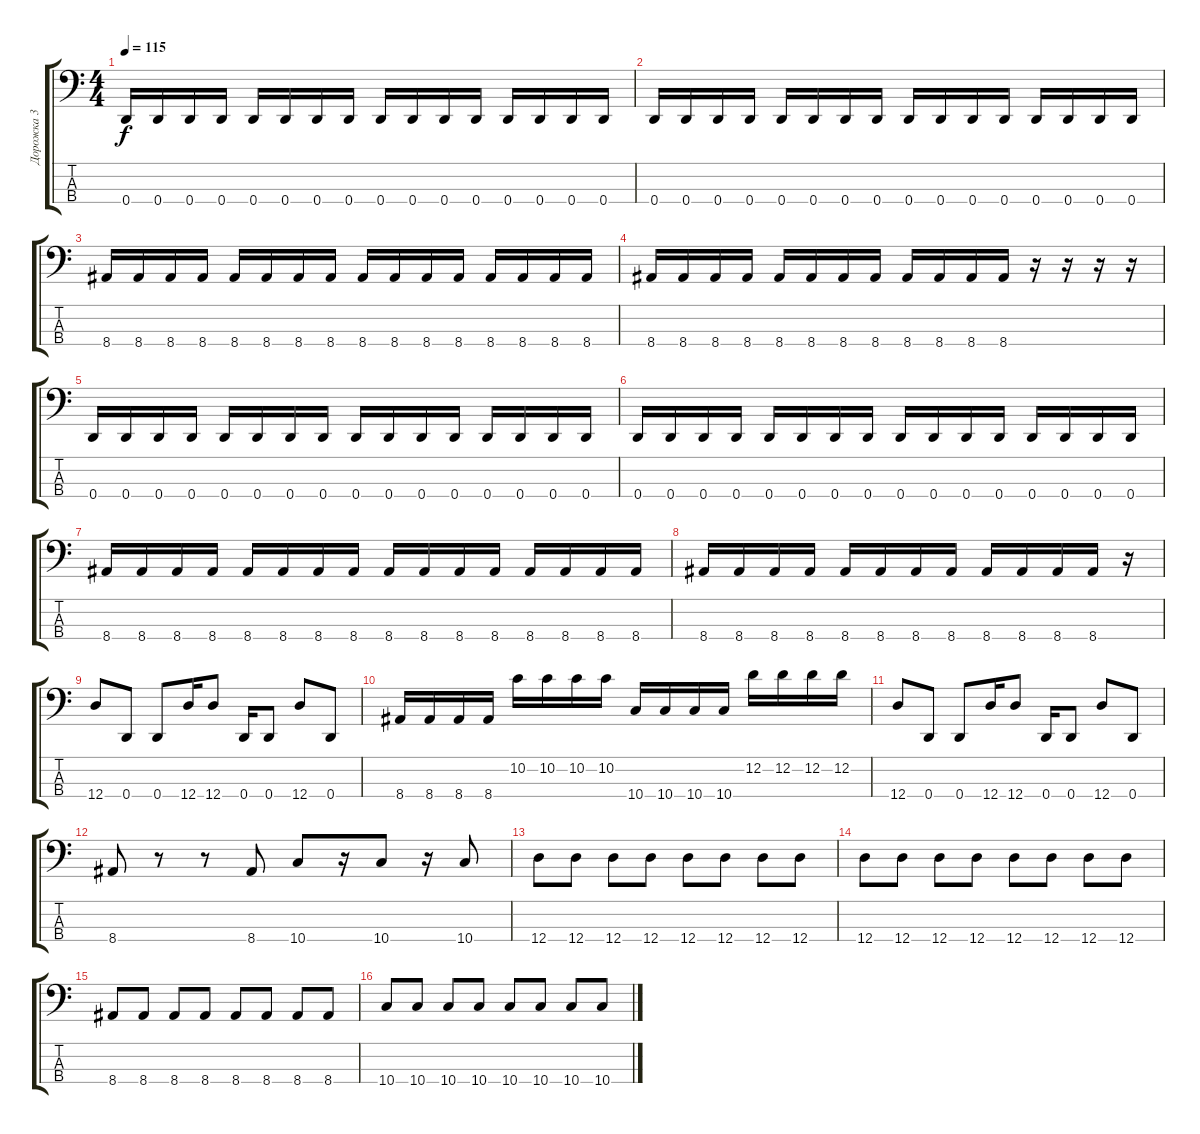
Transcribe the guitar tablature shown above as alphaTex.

\track ("Дорожка 3" "Дорожка 3") {instrument electricbassfinger}
\staff {score tabs}
\tuning (G2 D2 A1 D1) {hide}
\ts (4 4)
\tempo 115
\clef f4
\ks c
0.4.16{dy f} 0.4.16 0.4.16 0.4.16 0.4.16 0.4.16 0.4.16 0.4.16 0.4.16 0.4.16 0.4.16 0.4.16 0.4.16 0.4.16 0.4.16 0.4.16 |
0.4.16 0.4.16 0.4.16 0.4.16 0.4.16 0.4.16 0.4.16 0.4.16 0.4.16 0.4.16 0.4.16 0.4.16 0.4.16 0.4.16 0.4.16 0.4.16 |
8.4.16 8.4.16 8.4.16 8.4.16 8.4.16 8.4.16 8.4.16 8.4.16 8.4.16 8.4.16 8.4.16 8.4.16 8.4.16 8.4.16 8.4.16 8.4.16 |
8.4.16 8.4.16 8.4.16 8.4.16 8.4.16 8.4.16 8.4.16 8.4.16 8.4.16 8.4.16 8.4.16 8.4.16 r.16 r.16 r.16 r.16 |
0.4.16 0.4.16 0.4.16 0.4.16 0.4.16 0.4.16 0.4.16 0.4.16 0.4.16 0.4.16 0.4.16 0.4.16 0.4.16 0.4.16 0.4.16 0.4.16 |
0.4.16 0.4.16 0.4.16 0.4.16 0.4.16 0.4.16 0.4.16 0.4.16 0.4.16 0.4.16 0.4.16 0.4.16 0.4.16 0.4.16 0.4.16 0.4.16 |
8.4.16 8.4.16 8.4.16 8.4.16 8.4.16 8.4.16 8.4.16 8.4.16 8.4.16 8.4.16 8.4.16 8.4.16 8.4.16 8.4.16 8.4.16 8.4.16 |
8.4.16 8.4.16 8.4.16 8.4.16 8.4.16 8.4.16 8.4.16 8.4.16 8.4.16 8.4.16 8.4.16 8.4.16 r.16 |
12.4.8 0.4.8 0.4.8 12.4.16 12.4.8 0.4.16 0.4.8 12.4.8 0.4.8 |
8.4.16 8.4.16 8.4.16 8.4.16 10.2.16 10.2.16 10.2.16 10.2.16 10.4.16 10.4.16 10.4.16 10.4.16 12.2.16 12.2.16 12.2.16 12.2.16 |
12.4.8 0.4.8 0.4.8 12.4.16 12.4.8 0.4.16 0.4.8 12.4.8 0.4.8 |
8.4.8 r.8 r.8 8.4.8 10.4.8 r.16 10.4.8 r.16 10.4.8 |
12.4.8 12.4.8 12.4.8 12.4.8 12.4.8 12.4.8 12.4.8 12.4.8 |
12.4.8 12.4.8 12.4.8 12.4.8 12.4.8 12.4.8 12.4.8 12.4.8 |
8.4.8 8.4.8 8.4.8 8.4.8 8.4.8 8.4.8 8.4.8 8.4.8 |
10.4.8 10.4.8 10.4.8 10.4.8 10.4.8 10.4.8 10.4.8 10.4.8
